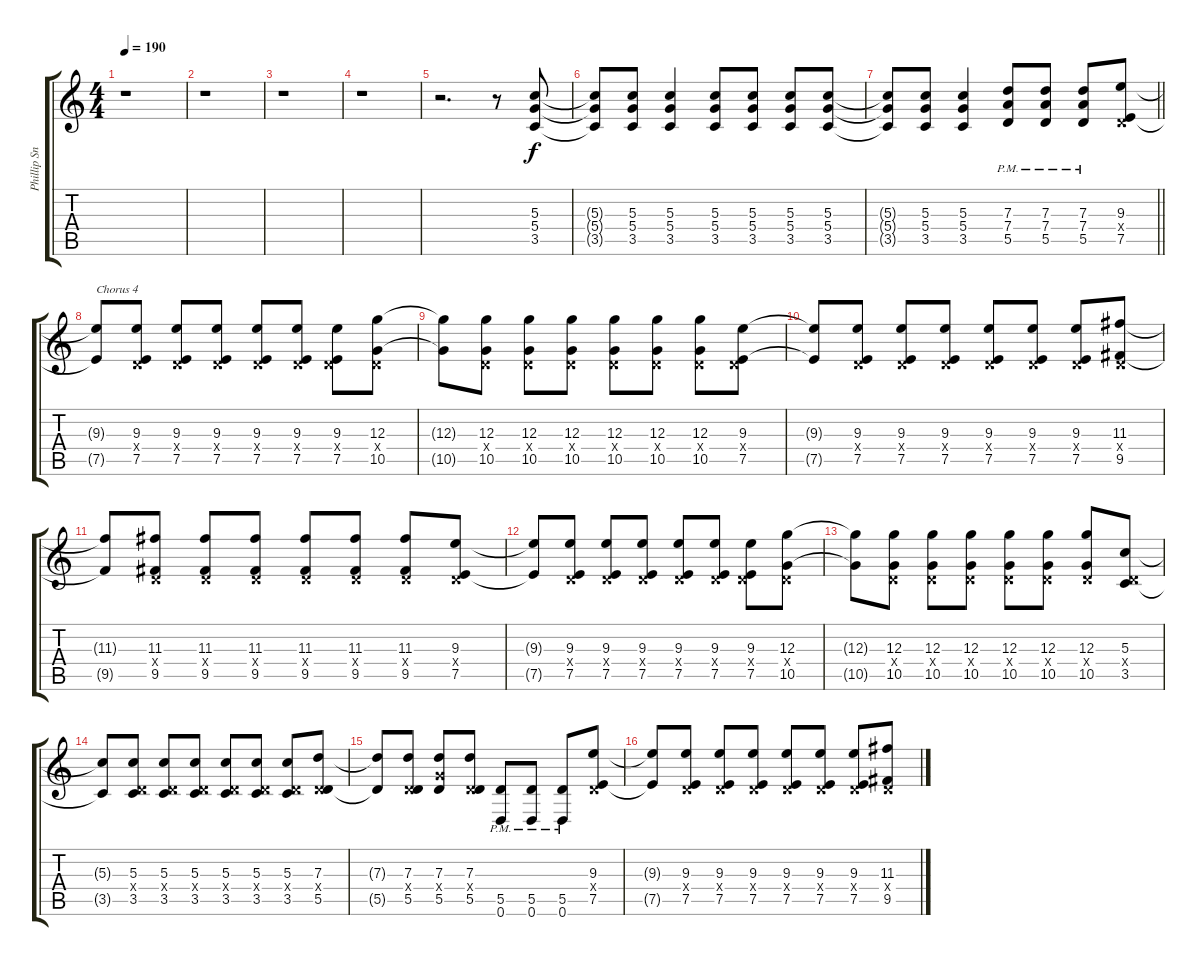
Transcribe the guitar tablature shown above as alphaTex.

\track ("Phillip Sneed | Rhythm" "Phillip Sn") {instrument overdrivenguitar}
\staff {score tabs}
\tuning (E4 B3 G3 D3 A2 D2) {hide}
\ts (4 4)
\tempo 190
\clef g2
\ks c
r.1{dy f} |
r.1 |
r.1 |
r.1 |
r.2{d} r.8 (5.3 5.4 3.5).8 |
(5.3{t} 5.4{t} 3.5{t}).8 (5.3 5.4 3.5).8 (5.3 5.4 3.5).4 (5.3 5.4 3.5).8 (5.3 5.4 3.5).8 (5.3 5.4 3.5).8 (5.3 5.4 3.5).8 |
\barLineRight lightlight
(5.3{t} 5.4{t} 3.5{t}).8 (5.3 5.4 3.5).8 (5.3 5.4 3.5).4 (7.3{pm} 7.4{pm} 5.5{pm}).8 (7.3{pm} 7.4{pm} 5.5{pm}).8 (7.3{pm} 7.4{pm} 5.5{pm}).8 (9.3 0.4{x} 7.5).8 |
(9.3{t} 7.5{t}).8{txt "Chorus 4"} (9.3 0.4{x} 7.5).8 (9.3 0.4{x} 7.5).8 (9.3 0.4{x} 7.5).8 (9.3 0.4{x} 7.5).8 (9.3 0.4{x} 7.5).8 (9.3 0.4{x} 7.5).8 (12.3 0.4{x} 10.5).8 |
(12.3{t} 10.5{t}).8 (12.3 0.4{x} 10.5).8 (12.3 0.4{x} 10.5).8 (12.3 0.4{x} 10.5).8 (12.3 0.4{x} 10.5).8 (12.3 0.4{x} 10.5).8 (12.3 0.4{x} 10.5).8 (9.3 0.4{x} 7.5).8 |
(9.3{t} 7.5{t}).8 (9.3 0.4{x} 7.5).8 (9.3 0.4{x} 7.5).8 (9.3 0.4{x} 7.5).8 (9.3 0.4{x} 7.5).8 (9.3 0.4{x} 7.5).8 (9.3 0.4{x} 7.5).8 (11.3 0.4{x} 9.5).8 |
(11.3{t} 9.5{t}).8 (11.3 0.4{x} 9.5).8 (11.3 0.4{x} 9.5).8 (11.3 0.4{x} 9.5).8 (11.3 0.4{x} 9.5).8 (11.3 0.4{x} 9.5).8 (11.3 0.4{x} 9.5).8 (9.3 0.4{x} 7.5).8 |
(9.3{t} 7.5{t}).8 (9.3 0.4{x} 7.5).8 (9.3 0.4{x} 7.5).8 (9.3 0.4{x} 7.5).8 (9.3 0.4{x} 7.5).8 (9.3 0.4{x} 7.5).8 (9.3 0.4{x} 7.5).8 (12.3 0.4{x} 10.5).8 |
(12.3{t} 10.5{t}).8 (12.3 0.4{x} 10.5).8 (12.3 0.4{x} 10.5).8 (12.3 0.4{x} 10.5).8 (12.3 0.4{x} 10.5).8 (12.3 0.4{x} 10.5).8 (12.3 0.4{x} 10.5).8 (5.3 0.4{x} 3.5).8 |
(5.3{t} 3.5{t}).8 (5.3 0.4{x} 3.5).8 (5.3 0.4{x} 3.5).8 (5.3 0.4{x} 3.5).8 (5.3 0.4{x} 3.5).8 (5.3 0.4{x} 3.5).8 (5.3 0.4{x} 3.5).8 (7.3 0.4{x} 5.5).8 |
(7.3{t} 5.5{t}).8 (7.3 0.4{x} 5.5).8 (7.3 5.4{x} 5.5).8 (7.3 0.4{x} 5.5).8 (5.5{pm} 0.6{pm}).8 (5.5{pm} 0.6{pm}).8 (5.5{pm} 0.6{pm}).8 (9.3 0.4{x} 7.5).8 |
(9.3{t} 7.5{t}).8 (9.3 0.4{x} 7.5).8 (9.3 0.4{x} 7.5).8 (9.3 0.4{x} 7.5).8 (9.3 0.4{x} 7.5).8 (9.3 0.4{x} 7.5).8 (9.3 0.4{x} 7.5).8 (11.3 0.4{x} 9.5).8
